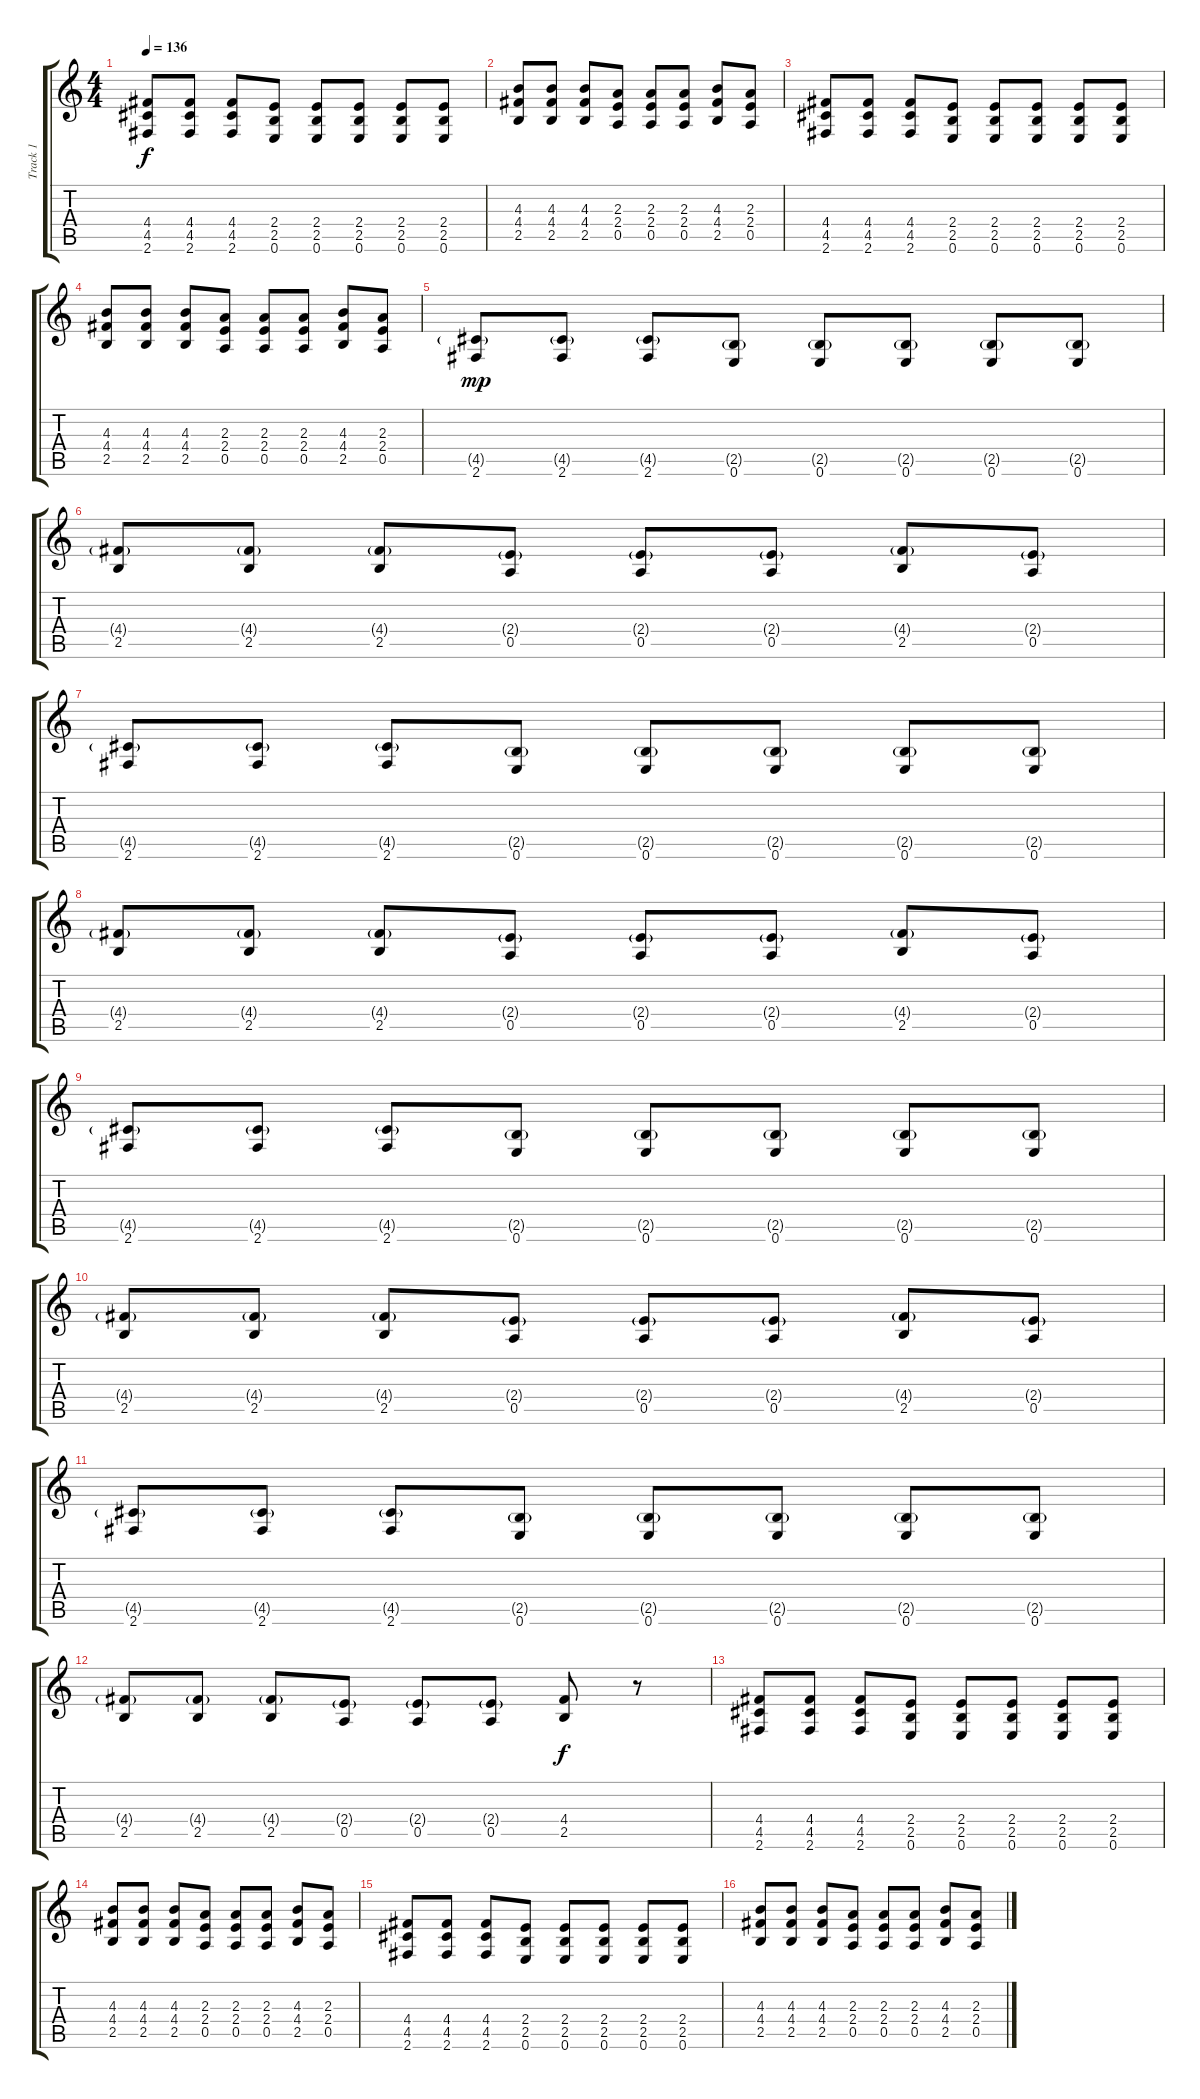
\track ("Track 1" "Track 1") {instrument distortionguitar}
\staff {score tabs}
\tuning (E4 B3 G3 D3 A2 E2) {hide}
\ts (4 4)
\tempo 136
\clef g2
\ks c
(4.4 4.5 2.6).8{dy f} (4.4 4.5 2.6).8 (4.4 4.5 2.6).8 (2.4 2.5 0.6).8 (2.4 2.5 0.6).8 (2.4 2.5 0.6).8 (2.4 2.5 0.6).8 (2.4 2.5 0.6).8 |
(4.3 4.4 2.5).8 (4.3 4.4 2.5).8 (4.3 4.4 2.5).8 (2.3 2.4 0.5).8 (2.3 2.4 0.5).8 (2.3 2.4 0.5).8 (4.3 4.4 2.5).8 (2.3 2.4 0.5).8 |
(4.4 4.5 2.6).8 (4.4 4.5 2.6).8 (4.4 4.5 2.6).8 (2.4 2.5 0.6).8 (2.4 2.5 0.6).8 (2.4 2.5 0.6).8 (2.4 2.5 0.6).8 (2.4 2.5 0.6).8 |
(4.3 4.4 2.5).8 (4.3 4.4 2.5).8 (4.3 4.4 2.5).8 (2.3 2.4 0.5).8 (2.3 2.4 0.5).8 (2.3 2.4 0.5).8 (4.3 4.4 2.5).8 (2.3 2.4 0.5).8 |
(4.5{g} 2.6).8{dy mp} (4.5{g} 2.6).8 (4.5{g} 2.6).8 (2.5{g} 0.6).8 (2.5{g} 0.6).8 (2.5{g} 0.6).8 (2.5{g} 0.6).8 (2.5{g} 0.6).8 |
(4.4{g} 2.5).8 (4.4{g} 2.5).8 (4.4{g} 2.5).8 (2.4{g} 0.5).8 (2.4{g} 0.5).8 (2.4{g} 0.5).8 (4.4{g} 2.5).8 (2.4{g} 0.5).8 |
(4.5{g} 2.6).8 (4.5{g} 2.6).8 (4.5{g} 2.6).8 (2.5{g} 0.6).8 (2.5{g} 0.6).8 (2.5{g} 0.6).8 (2.5{g} 0.6).8 (2.5{g} 0.6).8 |
(4.4{g} 2.5).8 (4.4{g} 2.5).8 (4.4{g} 2.5).8 (2.4{g} 0.5).8 (2.4{g} 0.5).8 (2.4{g} 0.5).8 (4.4{g} 2.5).8 (2.4{g} 0.5).8 |
(4.5{g} 2.6).8 (4.5{g} 2.6).8 (4.5{g} 2.6).8 (2.5{g} 0.6).8 (2.5{g} 0.6).8 (2.5{g} 0.6).8 (2.5{g} 0.6).8 (2.5{g} 0.6).8 |
(4.4{g} 2.5).8 (4.4{g} 2.5).8 (4.4{g} 2.5).8 (2.4{g} 0.5).8 (2.4{g} 0.5).8 (2.4{g} 0.5).8 (4.4{g} 2.5).8 (2.4{g} 0.5).8 |
(4.5{g} 2.6).8 (4.5{g} 2.6).8 (4.5{g} 2.6).8 (2.5{g} 0.6).8 (2.5{g} 0.6).8 (2.5{g} 0.6).8 (2.5{g} 0.6).8 (2.5{g} 0.6).8 |
(4.4{g} 2.5).8 (4.4{g} 2.5).8 (4.4{g} 2.5).8 (2.4{g} 0.5).8 (2.4{g} 0.5).8 (2.4{g} 0.5).8 (4.4 2.5).8{dy f} r.8 |
(4.4 4.5 2.6).8 (4.4 4.5 2.6).8 (4.4 4.5 2.6).8 (2.4 2.5 0.6).8 (2.4 2.5 0.6).8 (2.4 2.5 0.6).8 (2.4 2.5 0.6).8 (2.4 2.5 0.6).8 |
(4.3 4.4 2.5).8 (4.3 4.4 2.5).8 (4.3 4.4 2.5).8 (2.3 2.4 0.5).8 (2.3 2.4 0.5).8 (2.3 2.4 0.5).8 (4.3 4.4 2.5).8 (2.3 2.4 0.5).8 |
(4.4 4.5 2.6).8 (4.4 4.5 2.6).8 (4.4 4.5 2.6).8 (2.4 2.5 0.6).8 (2.4 2.5 0.6).8 (2.4 2.5 0.6).8 (2.4 2.5 0.6).8 (2.4 2.5 0.6).8 |
(4.3 4.4 2.5).8 (4.3 4.4 2.5).8 (4.3 4.4 2.5).8 (2.3 2.4 0.5).8 (2.3 2.4 0.5).8 (2.3 2.4 0.5).8 (4.3 4.4 2.5).8 (2.3 2.4 0.5).8
